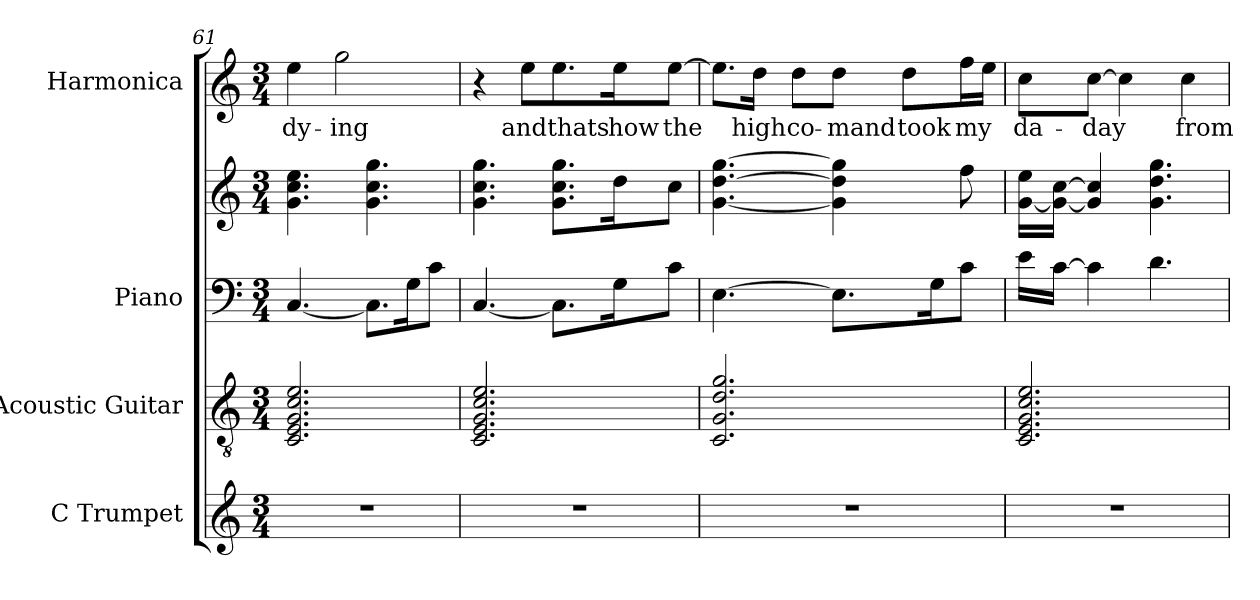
**kern	**kern	**kern	**kern	**kern	**text
*part4	*part3	*part2	*part2	*part1	*part1
*staff5	*staff4	*staff3	*staff2	*staff1	*staff1
*I"C Trumpet	*I"Acoustic Guitar	*I"Piano	*	*I"Harmonica	*
*I'C Tpt.	*I'Guit.	*I'Pno.	*	*I'Harm.	*
*clefG2	*clefGv2	*clefF4	*clefG2	*clefG2	*
*k[]	*k[]	*k[]	*k[]	*k[]	*
*M3/4	*M3/4	*M3/4	*M3/4	*M3/4	*
=61	=61	=61	=61	=61	=61
2.r	2.C/ 2.E/ 2.G/ 2.c/ 2.e/	[4.C/	4.g\ 4.cc\ 4.ee\	4ee\	dy-
.	.	.	.	2gg\	-ing
.	.	8.C\L]	4.g\ 4.cc\ 4.gg\	.	.
.	.	16G\K	.	.	.
.	.	8c\J	.	.	.
!!LO:PB:g=z
=62	=62	=62	=62	=62	=62
2.r	2.C/ 2.E/ 2.G/ 2.c/ 2.e/	[4.C/	4.g\ 4.cc\ 4.gg\	4r	.
.	.	.	.	8ee\L	and
.	.	8.C\L]	8.g\ 8.cc\ 8.gg\L	8.ee\	thats
.	.	16G\K	16dd\K	16ee\K	how
.	.	8c\J	8cc\J	[8ee\J	the
=63	=63	=63	=63	=63	=63
2.r	2.C/ 2.G/ 2.d/ 2.g/	[4.E\	[4.g\ [4.dd\ [4.gg\	8.ee\L]	.
.	.	.	.	16dd\Jk	high
.	.	.	.	8dd\L	co-
.	.	8.E\L]	4g\] 4dd\] 4gg\]	8dd\J	-mand
.	.	.	.	8dd\L	took
.	.	16G\K	.	.	.
.	.	8c\J	8ff\	16ff\L	my
.	.	.	.	16ee\JJ	.
=64	=64	=64	=64	=64	=64
2.r	2.C/ 2.E/ 2.G/ 2.c/ 2.e/	16e\LL	[16g\ 16ee\LL	8cc\L	da-
.	.	[16c\JJ	16g\_ [16cc\JJ	.	.
.	.	4c\]	4g/] 4cc/]	[8cc\J	-day
.	.	.	.	4cc\]	.
.	.	4.d\	4.g\ 4.dd\ 4.gg\	.	.
.	.	.	.	4cc\	from
=	=	=	=	=	=
*-	*-	*-	*-	*-	*-
